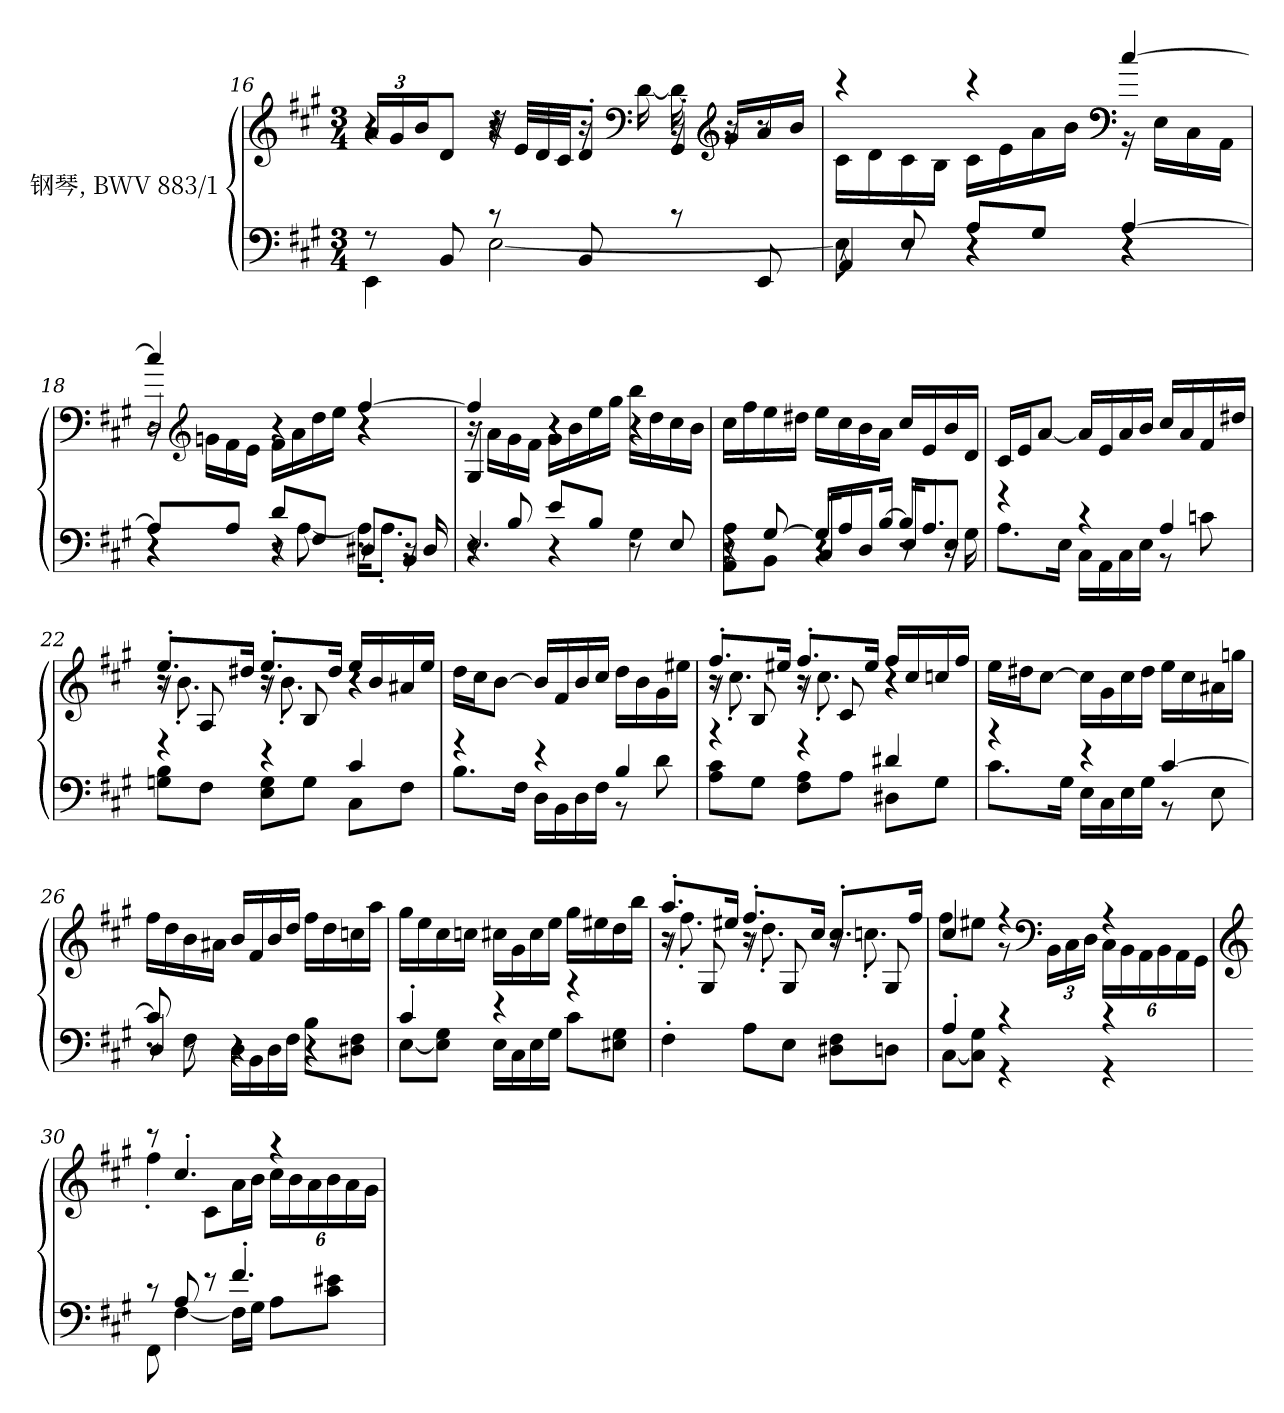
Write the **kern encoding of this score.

**kern	**kern
*part1	*part1
*staff2	*staff1
*I"钢琴, BWV 883/1	*
!!LO:LB:g=z
*clefF4	*clefG2
*k[f#c#g#]	*k[f#c#g#]
*M3/4	*M3/4
=16	=16
*^	*
*	*	*Xbrackettup
*	*	*^
*	*	*	*^
8r	4EE\	24a/LL	4r	4r
.	.	24g#/	.	.
.	.	24b/J	.	.
8BB/	.	8d/J	.	.
8r	[2E\	32r	8r	4r
.	.	32e/LLL	.	.
.	.	32d/	.	.
.	.	32c#/JJ	.	.
8BB/	.	8d'/J	16r	.
*	*	*clefF4	*	*
.	.	.	[16d\	.
8r	.	16r	16d\]	4GG#'/
*	*	*clefG2	*	*
.	.	16g#/LL	16r	.
8EE/	.	16a/	8r	.
.	.	16b/JJ	.	.
*	*	*	*v	*v
=17	=17	=17	=17
*	*^	*	*
8r	8E\]	4AA/	4r	16c#\LL
.	.	.	.	16d\
8E/	8r	.	.	16c#\
.	.	.	.	16B\JJ
8A/L	4r	4r	4r	16c#\LL
.	.	.	.	16e\
8G#/J	.	.	.	16a\
.	.	.	.	16b\JJ
*	*	*	*clefF4	*
[4A/	4r	4r	[4cc#/	16r
.	.	.	.	16E\LL
.	.	.	.	16C#\
.	.	.	.	16AA\JJ
!!LO:LB:g=z
=18	=18	=18	=18	=18
*	*	*	*	*^
8A/L]	4r	4r	4cc#/]	16r	2D/
*	*	*	*clefG2	*	*
.	.	.	.	16gn\LL	.
8A/J	.	.	.	16f#\	.
.	.	.	.	16e\JJ	.
8d/L	8r	4r	4r	16f#\LL	.
.	.	.	.	16a\	.
8F#/J	[8A\	.	.	16dd\	.
.	.	.	.	16ee\JJ	.
8r	16A\KL]	8D#X/L	[4ff#/	4r	4r
.	8.A'\J	.	.	.	.
16r	.	8BB/J	.	.	.
16D#/	.	.	.	.	.
=19	=19	=19	=19	=19	=19
8r	4r	2.E/	4ff#/]	16r	4G#'/
.	.	.	.	16a\LL	.
8B/	.	.	.	16g#\	.
.	.	.	.	16f#\JJ	.
8e/L	4r	.	4r	16g#\LL	4r
.	.	.	.	16b\	.
8B/J	.	.	.	16ee\	.
.	.	.	.	16gg#\JJ	.
8r	4G#\	.	4r	16bb\LL	4r
.	.	.	.	16dd\	.
8E/	.	.	.	16cc#\	.
.	.	.	.	16b\JJ	.
*	*	*	*v	*v	*v
=20	=20	=20	=20
8r	8AA\ 8A\L	4r	16cc#\LL
.	.	.	16ff#\
[8G#/	8BB\J	.	16ee\
.	.	.	16dd#X\JJ
16G#/KL]	4r	8C#/L	16ee\LL
8A/	.	.	16cc#\
.	.	8D/J	16b\
[16B/Jk	.	.	16a\JJ
16B/KL]	8r	8E/L	16cc#/LL
8.A'/J	.	.	16e/
.	16r	8E/J	16b/
.	16G#\	.	16d/JJ
*	*v	*v	*
!!LO:LB:g=z
=21	=21	=21
4r	8.A\L	16c#/LL
.	.	16e/J
.	.	[8a/J
.	16E\Jk	.
4r	16C#\LL	16a/LL]
.	16AA\	16e/
.	16C#\	16a/
.	16E\JJ	16b/JJ
4A/	8r	16cc#/LL
.	.	16a/
.	8cn\	16f#/
.	.	16dd#X/JJ
=22	=22	=22
*	*	*^
*	*	*	*^
4r	8Gn\ 8B\L	8.ee'/L	16r	8r
.	.	.	8.b'\	.
.	8F#\J	.	.	8A/
.	.	16dd#X/Jk	.	.
4r	8E\ 8G\L	8.ee'/L	16r	8r
.	.	.	8.b'\	.
.	8G\J	.	.	8B/
.	.	16dd#/Jk	.	.
4c#/	8C#\L	16ee/LL	4r	4r
.	.	16b/	.	.
.	8F#\J	16a#X/	.	.
.	.	16ee/JJ	.	.
*	*	*v	*v	*v
=23	=23	=23
4r	8.B\L	16dd\LL
.	.	16cc#\J
.	.	[8b\J
.	16F#\Jk	.
4r	16D\LL	16b/LL]
.	16BB\	16f#/
.	16D\	16b/
.	16F#\JJ	16cc#/JJ
4B/	8r	16dd\LL
.	.	16b\
.	8d\	16g#\
.	.	16ee#X\JJ
!!LO:LB:g=z
=24	=24	=24
*	*	*^
*	*	*	*^
4r	8A\ 8c#\L	8.ff#'/L	16r	8r
.	.	.	8.cc#'\	.
.	8G#\J	.	.	8B/
.	.	16ee#X/Jk	.	.
4r	8F#\ 8A\L	8.ff#'/L	16r	8r
.	.	.	8.cc#'\	.
.	8A\J	.	.	8c#/
.	.	16ee#/Jk	.	.
4d#X/	8D#X\L	16ff#/LL	4r	4r
.	.	16cc#/	.	.
.	8G#\J	16ccn/	.	.
.	.	16ff#/JJ	.	.
*	*	*v	*v	*v
=25	=25	=25
4r	8.c#\L	16ee\LL
.	.	16dd#X\J
.	.	[8cc#\J
.	16G#\Jk	.
4r	16E\LL	16cc#\LL]
.	16C#\	16g#\
.	16E\	16cc#\
.	16G#\JJ	16dd#\JJ
[4c#/	8r	16ee\LL
.	.	16cc#\
.	8E\	16a#X\
.	.	16ggn\JJ
=26	=26	=26
*	*^	*
8c#/]	8r	4D/	16ff#\LL
.	.	.	16dd\
8r	8F#\	.	16b\
.	.	.	16a#X\JJ
4r	16D\LL	4r	16b/LL
.	16BB\	.	16f#/
.	16D\	.	16b/
.	16F#\JJ	.	16dd/JJ
4r	8B\L	4r	16ff#\LL
.	.	.	16dd\
.	8D#X\ 8F#\J	.	16ccn\
.	.	.	16aa\JJ
*	*v	*v	*
!!LO:PB:g=z
=27	=27	=27
4c#'/	[8E\L	16gg#\LL
.	.	16ee\
.	8E\] 8G#\J	16cc#\
.	.	16ccn\JJ
4r	16E\LL	16cc#X\LL
.	16C#\	16g#\
.	16E\	16cc#\
.	16G#\JJ	16ee\JJ
4r	8c#\L	16gg#\LL
.	.	16ee#X\
.	8E#X\ 8G#\J	16dd\
.	.	16bb\JJ
*v	*v	*
=28	=28
*	*^
*	*	*^
4F#'\	8.aa'/L	16r	8r
.	.	8.ff#'\	.
.	.	.	8G#/
.	16ee#X/Jk	.	.
8A\L	8.ff#'/L	16r	8r
.	.	8.dd'\	.
8E\J	.	.	8G#/
.	16cc#/Jk	.	.
*	*MM46	*	*
8D#X\ 8F#\L	8.cc#'/L	16r	8r
.	.	8.ccn'\	.
8Dn\J	.	.	8G#/
.	16ff#/Jk	.	.
*	*	*v	*v
!!LO:LB:g=z
=29	=29	=29
*^	*	*
4A'/	[8C#\L	4cc#/	8ff#\L
.	8C#\] 8G#\J	.	8ee#X\J
4r	4r	4r	8r
*	*	*clefF4	*
.	.	.	24BB\LL
.	.	.	24C#\
.	.	.	24D\JJ
4r	4r	4r	24C#\LL
.	.	.	24BB\
.	.	.	24AA\
.	.	.	24BB\
.	.	.	24AA\
.	.	.	24GG#\JJ
=30	=30	=30	=30
*	*	*clefG2	*
8r	8FF#\	8r	4ff#'\
8A/	[4F#\	4.cc#'/	.
8r	.	.	8c#\L
4.f#'/	16F#\LL]	.	16a\L
.	16G#\JJ	.	16b\JJ
.	8A\L	4r	24cc#\LL
.	.	.	24b\
.	.	.	24a\
.	8c#\ 8e#X\J	.	24b\
.	.	.	24a\
.	.	.	24g#\JJ
*v	*v	*	*
*	*v	*v
=	=
*-	*-
